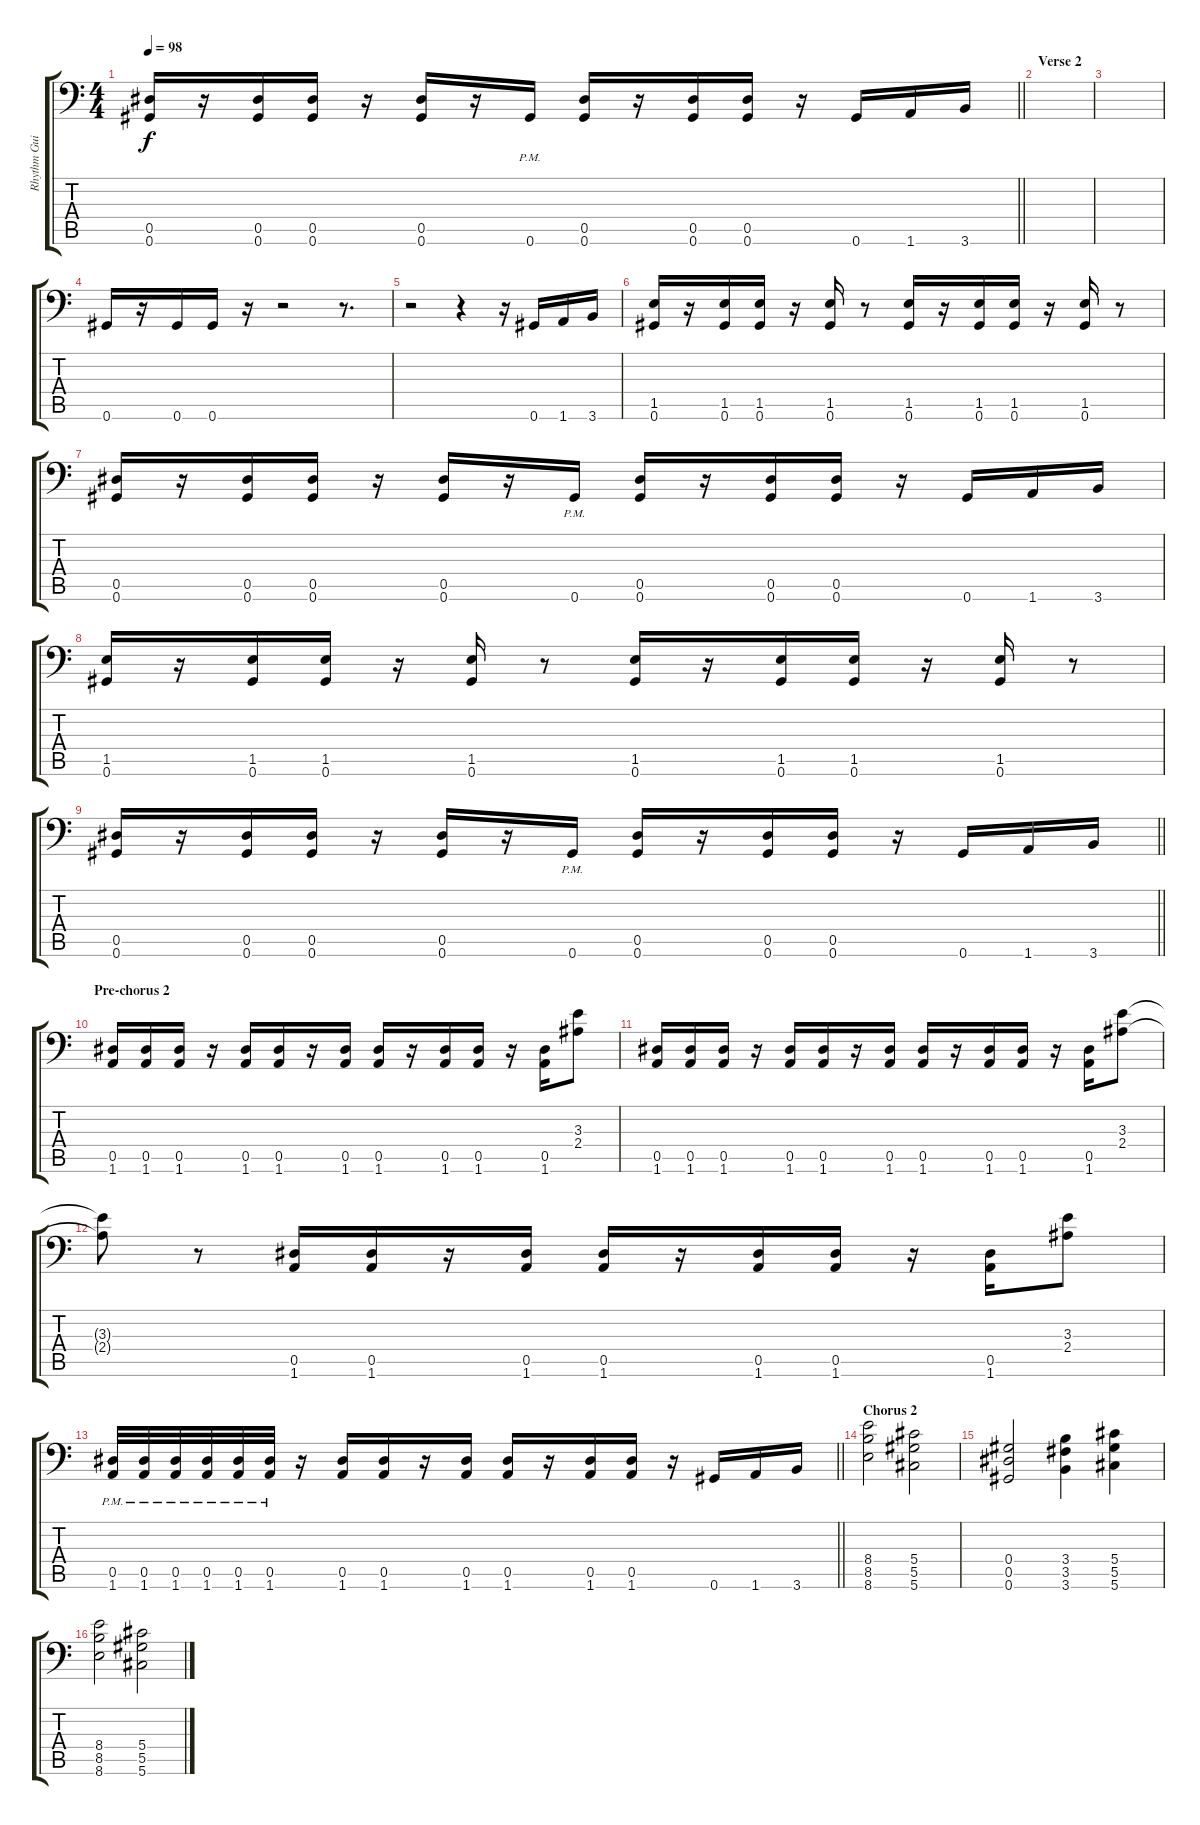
\track ("Rhythm Guitar" "Rhythm Gui") {instrument distortionguitar}
\staff {score tabs}
\tuning (Bb3 F3 Db3 Ab2 Eb2 Ab1) {hide}
\ts (4 4)
\tempo 98
\clef f4
\barLineRight lightlight
\ks c
(0.5 0.6).16{dy f} r.16 (0.5 0.6).16 (0.5 0.6).16 r.16 (0.5 0.6).16 r.16 0.6{pm}.16 (0.5 0.6).16 r.16 (0.5 0.6).16 (0.5 0.6).16 r.16 0.6.16 1.6.16 3.6.16 |
\section ("" "Verse 2")
|
|
0.6.16 r.16 0.6.16 0.6.16 r.16 r.2 r.8{d} |
r.2 r.4 r.16 0.6.16 1.6.16 3.6.16 |
(1.5 0.6).16 r.16 (1.5 0.6).16 (1.5 0.6).16 r.16 (1.5 0.6).16 r.8 (1.5 0.6).16 r.16 (1.5 0.6).16 (1.5 0.6).16 r.16 (1.5 0.6).16 r.8 |
(0.5 0.6).16 r.16 (0.5 0.6).16 (0.5 0.6).16 r.16 (0.5 0.6).16 r.16 0.6{pm}.16 (0.5 0.6).16 r.16 (0.5 0.6).16 (0.5 0.6).16 r.16 0.6.16 1.6.16 3.6.16 |
(1.5 0.6).16 r.16 (1.5 0.6).16 (1.5 0.6).16 r.16 (1.5 0.6).16 r.8 (1.5 0.6).16 r.16 (1.5 0.6).16 (1.5 0.6).16 r.16 (1.5 0.6).16 r.8 |
\barLineRight lightlight
(0.5 0.6).16 r.16 (0.5 0.6).16 (0.5 0.6).16 r.16 (0.5 0.6).16 r.16 0.6{pm}.16 (0.5 0.6).16 r.16 (0.5 0.6).16 (0.5 0.6).16 r.16 0.6.16 1.6.16 3.6.16 |
\section ("" "Pre-chorus 2")
(0.5 1.6).16 (0.5 1.6).16 (0.5 1.6).16 r.16 (0.5 1.6).16 (0.5 1.6).16 r.16 (0.5 1.6).16 (0.5 1.6).16 r.16 (0.5 1.6).16 (0.5 1.6).16 r.16 (0.5 1.6).16 (3.3 2.4).8 |
(0.5 1.6).16 (0.5 1.6).16 (0.5 1.6).16 r.16 (0.5 1.6).16 (0.5 1.6).16 r.16 (0.5 1.6).16 (0.5 1.6).16 r.16 (0.5 1.6).16 (0.5 1.6).16 r.16 (0.5 1.6).16 (3.3 2.4).8 |
(3.3{t} 2.4{t}).8 r.8 (0.5 1.6).16 (0.5 1.6).16 r.16 (0.5 1.6).16 (0.5 1.6).16 r.16 (0.5 1.6).16 (0.5 1.6).16 r.16 (0.5 1.6).16 (3.3 2.4).8 |
\barLineRight lightlight
(0.5{pm} 1.6{pm}).32 (0.5{pm} 1.6{pm}).32 (0.5{pm} 1.6{pm}).32 (0.5{pm} 1.6{pm}).32 (0.5{pm} 1.6{pm}).32 (0.5{pm} 1.6{pm}).32 r.16 (0.5 1.6).16 (0.5 1.6).16 r.16 (0.5 1.6).16 (0.5 1.6).16 r.16 (0.5 1.6).16 (0.5 1.6).16 r.16 0.6.16 1.6.16 3.6.16 |
\section ("" "Chorus 2")
(8.4 8.5 8.6).2 (5.4 5.5 5.6).2 |
(0.4 0.5 0.6).2 (3.4 3.5 3.6).4 (5.4 5.5 5.6).4 |
(8.4 8.5 8.6).2 (5.4 5.5 5.6).2
